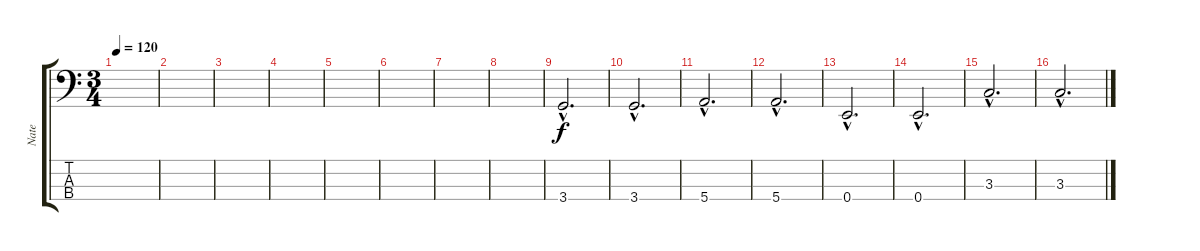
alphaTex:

\track ("Nate" "Nate") {instrument electricbassfinger}
\staff {score tabs}
\tuning (G2 D2 A1 E1) {hide}
\ts (3 4)
\tempo 120
\clef f4
\ks c
|
|
|
|
|
|
|
|
3.4{hac}.2{d} |
3.4{hac}.2{d} |
5.4{hac}.2{d} |
5.4{hac}.2{d} |
0.4{hac}.2{d} |
0.4{hac}.2{d} |
3.3{hac}.2{d} |
3.3{hac}.2{d}
